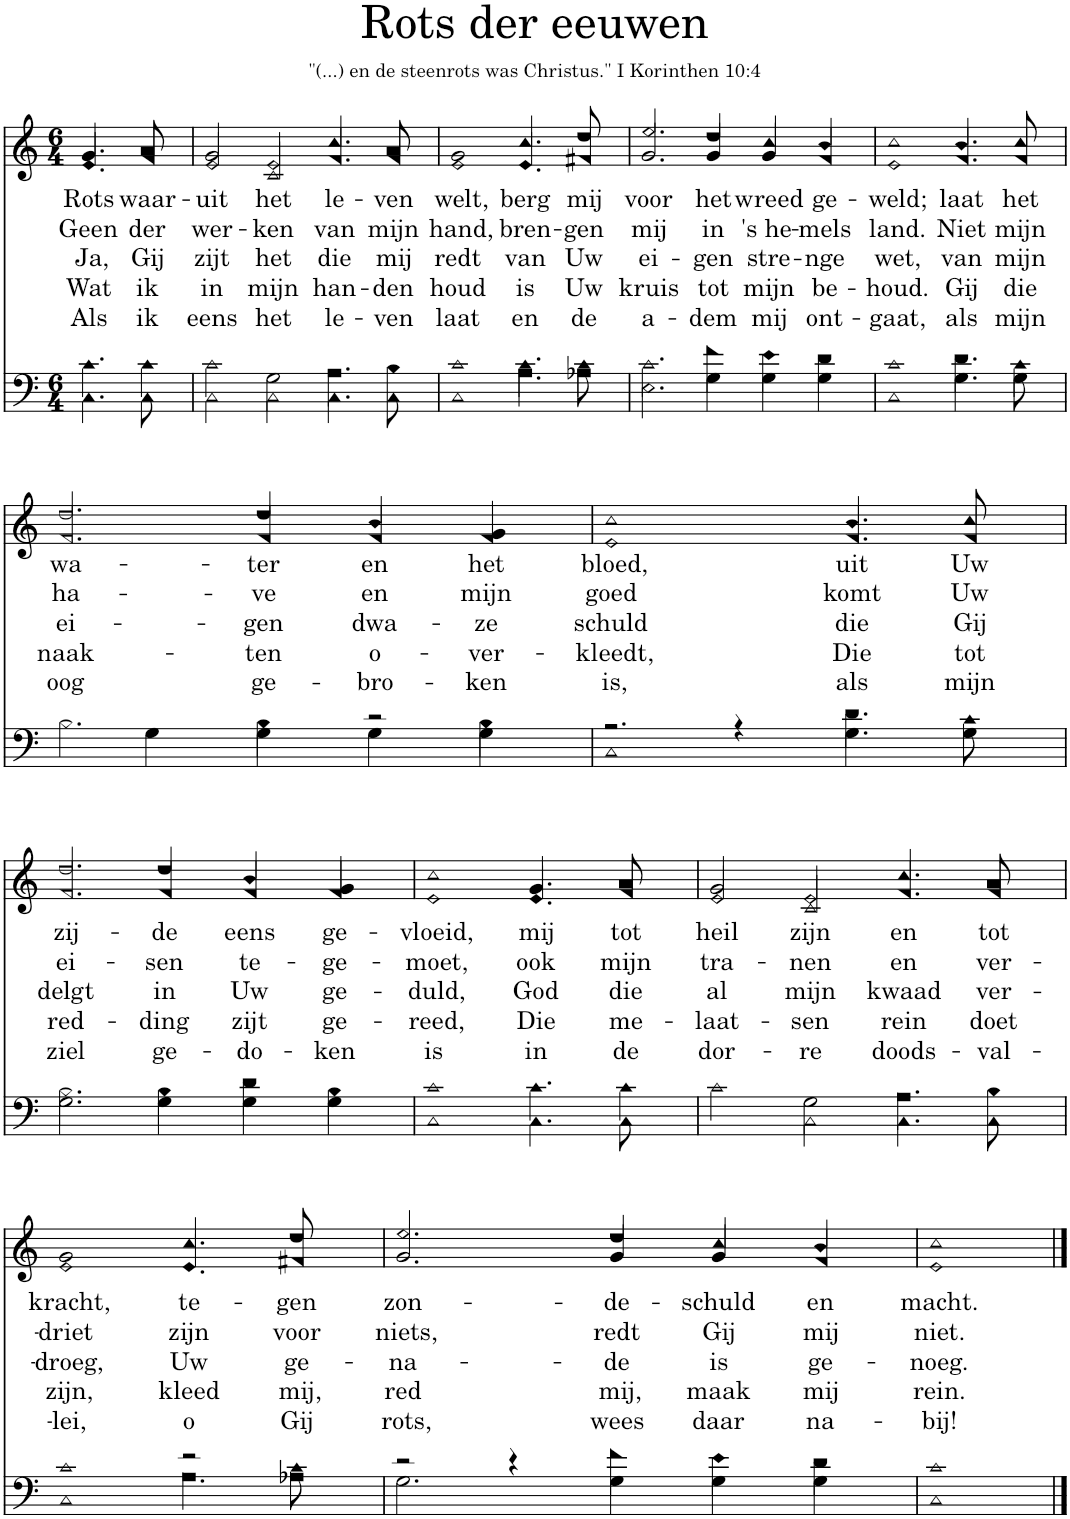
**kern	**kern	**text	**text	**text	**text	**text
*part2	*part1	*part1	*part1	*part1	*part1	*part1
*staff2	*staff1	*staff1	*staff1	*staff1	*staff1	*staff1
*I"Men	*I"Women	*	*	*	*	*
*clefF4	*clefG2	*	*	*	*	*
*k[]	*k[]	*	*	*	*	*
*M6/4	*M6/4	*	*	*	*	*
=1	=1	=1	=1	=1	=1	=1
*^	*	*	*	*	*	*
!	!	!	!LO:LY:b	!LO:LY:b	!LO:LY:b	!LO:LY:b	!LO:LY:b
*	*	*^	*	*	*	*	*
4.c\	4.C\	4.g/	4.e/	Rots	Geen	Ja,	Wat	Als
!	!	!	!	!LO:LY:b	!LO:LY:b	!LO:LY:b	!LO:LY:b	!LO:LY:b
8c\	8C\	8a/	8f/	waar-	der	Gij	ik	ik
=2	=2	=2	=2	=2	=2	=2	=2	=2
!	!	!	!	!LO:LY:b	!LO:LY:b	!LO:LY:b	!LO:LY:b	!LO:LY:b
2c\	2C\	2g/	2e/	-uit	wer-	zijt	in	eens
!	!	!	!	!LO:LY:b	!LO:LY:b	!LO:LY:b	!LO:LY:b	!LO:LY:b
2G\	2C\	2e/	2c/	het	-ken	het	mijn	het
!	!	!	!	!LO:LY:b	!LO:LY:b	!LO:LY:b	!LO:LY:b	!LO:LY:b
4.A\	4.C\	4.cc/	4.f/	le-	van	die	han-	le-
!	!	!	!	!LO:LY:b	!LO:LY:b	!LO:LY:b	!LO:LY:b	!LO:LY:b
8B\	8C\	8a/	8f/	-ven	mijn	mij	-den	ven
=3	=3	=3	=3	=3	=3	=3	=3	=3
!	!	!	!	!LO:LY:b	!LO:LY:b	!LO:LY:b	!LO:LY:b	!LO:LY:b
1c	1C	1g	1e	welt,	hand,	redt	houd	laat
!	!	!	!	!LO:LY:b	!LO:LY:b	!LO:LY:b	!LO:LY:b	!LO:LY:b
4.c\	4.A\	4.cc/	4.e/	berg	bren-	van	is	en
!	!	!	!	!LO:LY:b	!LO:LY:b	!LO:LY:b	!LO:LY:b	!LO:LY:b
8c\	8A-X\	8dd/	8f#X/	mij	-gen	Uw	Uw	de
=4	=4	=4	=4	=4	=4	=4	=4	=4
!	!	!	!	!LO:LY:b	!LO:LY:b	!LO:LY:b	!LO:LY:b	!LO:LY:b
2.c\	2.E\	2.ee/	2.g/	voor	mij	ei-	kruis	a-
!	!	!	!	!LO:LY:b	!LO:LY:b	!LO:LY:b	!LO:LY:b	!LO:LY:b
4f\	4G\	4dd/	4g/	het	in	-gen	tot	-dem
!	!	!	!	!LO:LY:b	!LO:LY:b	!LO:LY:b	!LO:LY:b	!LO:LY:b
4e\	4G\	4cc/	4g/	wreed	's he-	stre-	mijn	mij
!	!	!	!	!LO:LY:b	!LO:LY:b	!LO:LY:b	!LO:LY:b	!LO:LY:b
4d\	4G\	4b/	4f/	ge-	-mels	-nge	be-	ont-
=5	=5	=5	=5	=5	=5	=5	=5	=5
!	!	!	!	!LO:LY:b	!LO:LY:b	!LO:LY:b	!LO:LY:b	!LO:LY:b
1c	1C	1cc	1e	-weld;	land.	wet,	-houd.	-gaat,
!	!	!	!	!LO:LY:b	!LO:LY:b	!LO:LY:b	!LO:LY:b	!LO:LY:b
4.d\	4.G\	4.b/	4.f/	laat	Niet	van	Gij	als
!	!	!	!	!LO:LY:b	!LO:LY:b	!LO:LY:b	!LO:LY:b	!LO:LY:b
8c\	8G\	8cc/	8f/	het	mijn	mijn	die	mijn
!!LO:LB:g=z	!!
=6	=6	=6	=6	=6	=6	=6	=6	=6
!	!	!	!	!LO:LY:b	!LO:LY:b	!LO:LY:b	!LO:LY:b	!LO:LY:b
2.B\	2ryy	2.dd/	2.f/	wa-	ha-	ei-	naak-	oog
.	4G\	.	.	.	.	.	.	.
!	!	!	!	!LO:LY:b	!LO:LY:b	!LO:LY:b	!LO:LY:b	!LO:LY:b
4B\	4G\	4dd/	4f/	-ter	-ve	-gen	-ten	ge-
!	!	!	!	!LO:LY:b	!LO:LY:b	!LO:LY:b	!LO:LY:b	!LO:LY:b
2r	4G\	4b/	4f/	en	en	dwa-	o-	-bro-
!	!	!	!	!LO:LY:b	!LO:LY:b	!LO:LY:b	!LO:LY:b	!LO:LY:b
.	4G\	4g/	4f/	het	mijn	-ze	-ver-	-ken
4B\	4ryy	4ryy	4ryy	.	.	.	.	.
=7	=7	=7	=7	=7	=7	=7	=7	=7
!	!	!	!	!LO:LY:b	!LO:LY:b	!LO:LY:b	!LO:LY:b	!LO:LY:b
2.r	1C	1cc	1e	bloed,	goed	schuld	-kleedt,	is,
4r	.	.	.	.	.	.	.	.
!	!	!	!	!LO:LY:b	!LO:LY:b	!LO:LY:b	!LO:LY:b	!LO:LY:b
4.d\	4.G\	4.b/	4.f/	uit	komt	die	Die	als
!	!	!	!	!LO:LY:b	!LO:LY:b	!LO:LY:b	!LO:LY:b	!LO:LY:b
8c\	8G\	8cc/	8f/	Uw	Uw	Gij	tot	mijn
!!LO:LB:g=z	!!
=8	=8	=8	=8	=8	=8	=8	=8	=8
!	!	!	!	!LO:LY:b	!LO:LY:b	!LO:LY:b	!LO:LY:b	!LO:LY:b
2.B\	2.G\	2.dd/	2.f/	zij-	ei-	delgt	red-	ziel
!	!	!	!	!LO:LY:b	!LO:LY:b	!LO:LY:b	!LO:LY:b	!LO:LY:b
4B\	4G\	4dd/	4f/	-de	-sen	in	-ding	ge-
!	!	!	!	!LO:LY:b	!LO:LY:b	!LO:LY:b	!LO:LY:b	!LO:LY:b
4d\	4G\	4b/	4f/	eens	te-	Uw	zijt	-do-
!	!	!	!	!LO:LY:b	!LO:LY:b	!LO:LY:b	!LO:LY:b	!LO:LY:b
4B\	4G\	4g/	4f/	ge-	-ge-	ge-	ge-	-ken
=9	=9	=9	=9	=9	=9	=9	=9	=9
!	!	!	!	!LO:LY:b	!LO:LY:b	!LO:LY:b	!LO:LY:b	!LO:LY:b
1c	1C	1cc	1e	-vloeid,	-moet,	-duld,	-reed,	is
!	!	!	!	!LO:LY:b	!LO:LY:b	!LO:LY:b	!LO:LY:b	!LO:LY:b
4.c\	4.C\	4.g/	4.e/	mij	ook	God	Die	in
!	!	!	!	!LO:LY:b	!LO:LY:b	!LO:LY:b	!LO:LY:b	!LO:LY:b
8c\	8C\	8a/	8f/	tot	mijn	die	me-	de
=10	=10	=10	=10	=10	=10	=10	=10	=10
!	!	!	!	!LO:LY:b	!LO:LY:b	!LO:LY:b	!LO:LY:b	!LO:LY:b
2c\	2ryy	2g/	2e/	heil	tra-	al	-laat-	dor-
!	!	!	!	!LO:LY:b	!LO:LY:b	!LO:LY:b	!LO:LY:b	!LO:LY:b
2G\	2C\	2e/	2c/	zijn	-nen	mijn	-sen	-re
!	!	!	!	!LO:LY:b	!LO:LY:b	!LO:LY:b	!LO:LY:b	!LO:LY:b
4.A\	4.C\	4.cc/	4.f/	en	en	kwaad	rein	doods-
!	!	!	!	!LO:LY:b	!LO:LY:b	!LO:LY:b	!LO:LY:b	!LO:LY:b
8B\	8C\	8a/	8f/	tot	ver-	ver-	doet	-val-
!!LO:LB:g=z	!!
=11	=11	=11	=11	=11	=11	=11	=11	=11
!	!	!	!	!LO:LY:b	!LO:LY:b	!LO:LY:b	!LO:LY:b	!LO:LY:b
1c	1C	1g	1e	kracht,	-driet	-droeg,	zijn,	-lei,
!	!	!	!	!LO:LY:b	!LO:LY:b	!LO:LY:b	!LO:LY:b	!LO:LY:b
2r	4.A\	4.cc/	4.e/	te-	zijn	Uw	kleed	o
!	!	!	!	!LO:LY:b	!LO:LY:b	!LO:LY:b	!LO:LY:b	!LO:LY:b
.	8A-X\	8dd/	8f#X/	-gen	voor	ge-	mij,	Gij
8c\	8ryy	8ryy	8ryy	.	.	.	.	.
=12	=12	=12	=12	=12	=12	=12	=12	=12
!	!	!	!	!LO:LY:b	!LO:LY:b	!LO:LY:b	!LO:LY:b	!LO:LY:b
2r	2.G\	2.ee/	2.g/	zon-	niets,	-na-	red	rots,
4r	.	.	.	.	.	.	.	.
!	!	!	!	!LO:LY:b	!LO:LY:b	!LO:LY:b	!LO:LY:b	!LO:LY:b
4f\	4G\	4dd/	4g/	-de-	redt	-de	mij,	wees
!	!	!	!	!LO:LY:b	!LO:LY:b	!LO:LY:b	!LO:LY:b	!LO:LY:b
4e\	4G\	4cc/	4g/	-schuld	Gij	is	maak	daar
!	!	!	!	!LO:LY:b	!LO:LY:b	!LO:LY:b	!LO:LY:b	!LO:LY:b
4d\	4G\	4b/	4f/	en	mij	ge-	mij	na-
=13	=13	=13	=13	=13	=13	=13	=13	=13
!	!	!	!	!LO:LY:b	!LO:LY:b	!LO:LY:b	!LO:LY:b	!LO:LY:b
1c	1C	1cc	1e	macht.	niet.	-noeg.	rein.	-bij!
*v	*v	*	*	*	*	*	*	*
*	*v	*v	*	*	*	*	*
==	==	==	==	==	==	==
*-	*-	*-	*-	*-	*-	*-
